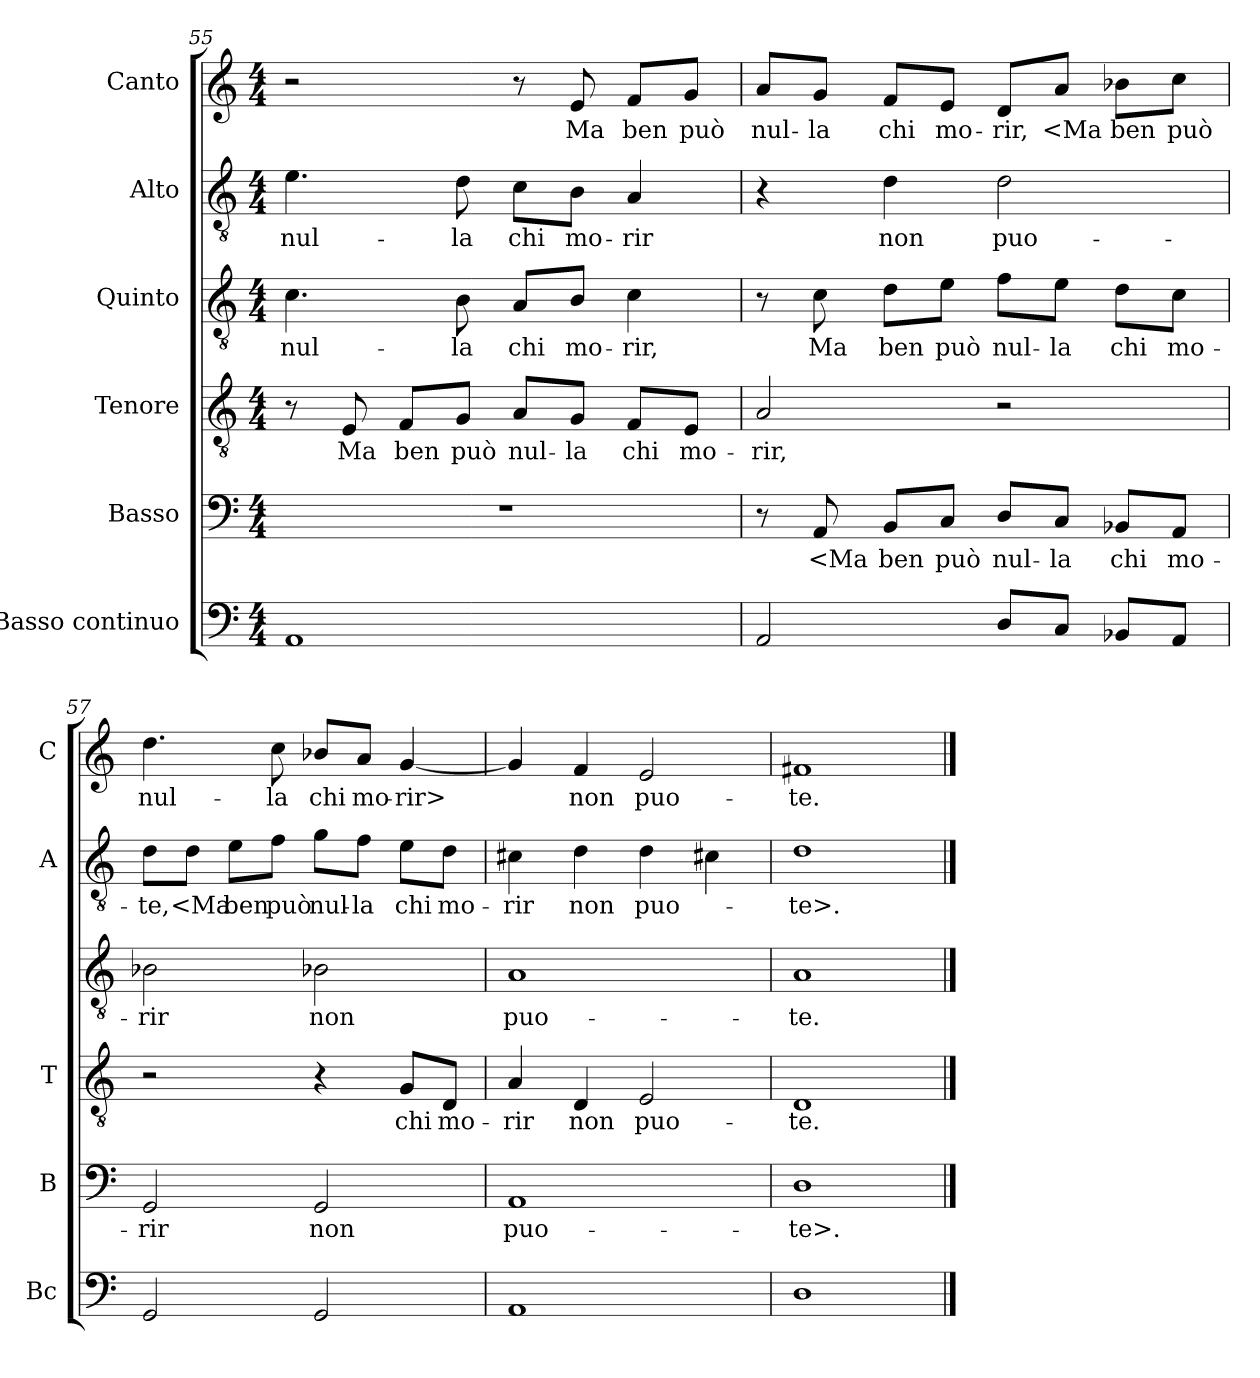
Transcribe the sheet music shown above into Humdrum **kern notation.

**kern	**kern	**text	**kern	**text	**kern	**text	**kern	**text	**kern	**text
*part6	*part5	*part5	*part4	*part4	*part3	*part3	*part2	*part2	*part1	*part1
*staff6	*staff5	*staff5	*staff4	*staff4	*staff3	*staff3	*staff2	*staff2	*staff1	*staff1
*I"Basso continuo	*I"Basso	*	*I"Tenore	*	*I"Quinto	*	*I"Alto	*	*I"Canto	*
*I'Bc	*I'B	*	*I'T	*	*	*	*I'A	*	*I'C	*
*clefF4	*clefF4	*	*clefGv2	*	*clefGv2	*	*clefGv2	*	*clefG2	*
*k[]	*k[]	*	*k[]	*	*k[]	*	*k[]	*	*k[]	*
*C:	*C:	*	*C:	*	*C:	*	*C:	*	*C:	*
*M4/4	*M4/4	*	*M4/4	*	*M4/4	*	*M4/4	*	*M4/4	*
=55	=55	=55	=55	=55	=55	=55	=55	=55	=55	=55
1AA	1r	.	8r	.	4.c	nul-	4.e	nul-	2r	.
.	.	.	8E	Ma	.	.	.	.	.	.
.	.	.	8F/L	ben	.	.	.	.	.	.
.	.	.	8G/J	può	8B	-la	8d	-la	.	.
.	.	.	8A/L	nul-	8A/L	chi	8c\L	chi	8r	.
.	.	.	8G/J	-la	8B/J	mo-	8B\J	mo-	8e	Ma
.	.	.	8F/L	chi	4c	-rir,	4A	-rir	8f/L	ben
.	.	.	8E/J	mo-	.	.	.	.	8g/J	può
=56	=56	=56	=56	=56	=56	=56	=56	=56	=56	=56
2AA	8r	.	2A	-rir,	8r	.	4r	.	8a/L	nul-
.	8AA	<Ma	.	.	8c	Ma	.	.	8g/J	-la
.	8BB/L	ben	.	.	8d\L	ben	4d	non	8f/L	chi
.	8C/J	può	.	.	8e\J	può	.	.	8e/J	mo-
8D/L	8D/L	nul-	2r	.	8f\L	nul-	2d	puo-	8d/L	-rir,
8C/J	8C/J	-la	.	.	8e\J	-la	.	.	8a/J	<Ma
8BB-X/L	8BB-X/L	chi	.	.	8d\L	chi	.	.	8b-X\L	ben
8AA/J	8AA/J	mo-	.	.	8c\J	mo-	.	.	8cc\J	può
=57	=57	=57	=57	=57	=57	=57	=57	=57	=57	=57
2GG	2GG	-rir	2r	.	2B-X	-rir	8d\L	-te,	4.dd	nul-
.	.	.	.	.	.	.	8d\J	<Ma	.	.
.	.	.	.	.	.	.	8e\L	ben	.	.
.	.	.	.	.	.	.	8f\J	può	8cc	-la
2GG	2GG	non	4r	.	2B-X	non	8g\L	nul-	8b-X/L	chi
.	.	.	.	.	.	.	8f\J	-la	8a/J	mo-
.	.	.	8G/L	chi	.	.	8e\L	chi	[4g	-rir>
.	.	.	8D/J	mo-	.	.	8d\J	mo-	.	.
=58	=58	=58	=58	=58	=58	=58	=58	=58	=58	=58
1AA	1AA	puo-	4A	-rir	1A	puo-	4c#X	-rir	4g]	.
.	.	.	4D	non	.	.	4d	non	4f	non
.	.	.	2E	puo-	.	.	4d	puo-	2e	puo-
.	.	.	.	.	.	.	4c#X	.	.	.
=59	=59	=59	=59	=59	=59	=59	=59	=59	=59	=59
1D	1D	-te>.	1D	-te.	1A	-te.	1d	-te>.	1f#X	-te.
==	==	==	==	==	==	==	==	==	==	==
*-	*-	*-	*-	*-	*-	*-	*-	*-	*-	*-
